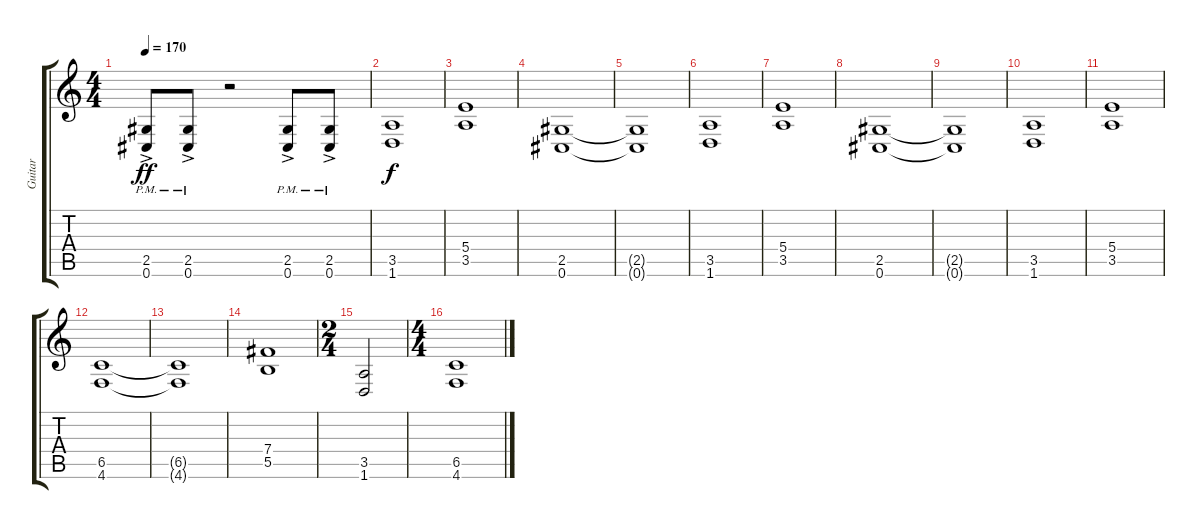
\track ("Guitar" "Guitar") {instrument distortionguitar}
\staff {score tabs}
\tuning (Db4 Ab3 E3 B2 Gb2 Db2) {hide}
\ts (4 4)
\tempo 170
\clef g2
\ks c
(2.5{ac pm} 0.6{ac pm}).8{dy ff} (2.5{ac pm} 0.6{ac pm}).8 r.2 (2.5{ac pm} 0.6{ac pm}).8 (2.5{ac pm} 0.6{ac pm}).8 |
(3.5 1.6).1{dy f} |
(5.4 3.5).1 |
(2.5 0.6).1 |
(2.5{t} 0.6{t}).1 |
(3.5 1.6).1 |
(5.4 3.5).1 |
(2.5 0.6).1 |
(2.5{t} 0.6{t}).1 |
(3.5 1.6).1 |
(5.4 3.5).1 |
(6.5 4.6).1 |
(6.5{t} 4.6{t}).1 |
(7.4 5.5).1 |
\ts (2 4)
(3.5 1.6).2 |
\ts (4 4)
(6.5 4.6).1
